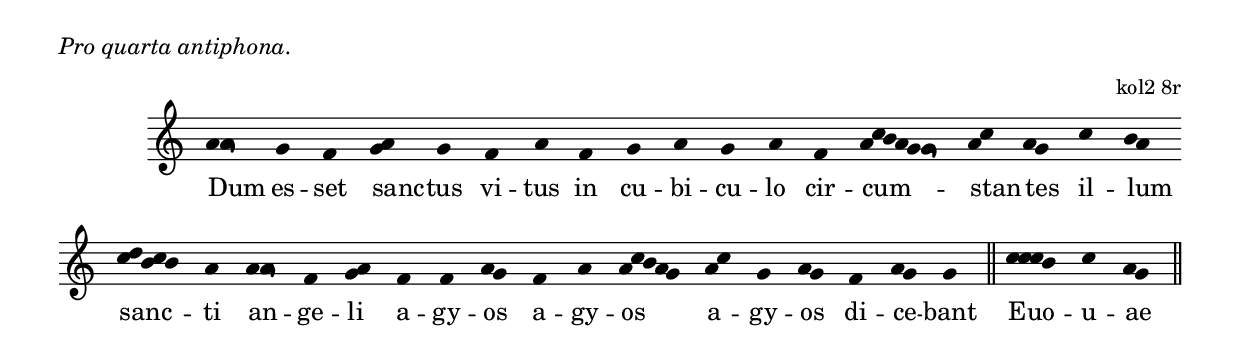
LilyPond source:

\version "2.19.32"

\include "../lib/synopsis.ily"

\markup\italic{
  Pro quarta antiphona.
}

\score {
  \transpose c c' {
    \plainchant
    \melisma { a \strophicus a } \bar "" g f \bar "" \melisma { g a } g \bar "" f a \bar "" f \bar "" g a g a \bar ""
    f \melisma { a c' b a g \strophicus g } \melisma { a c' } \melisma { a g } \bar "" c' \bar "" \melisma { b a } \bar "" \melisma { c' d' b c' b } a \bar "" \melisma { a \strophicus a } f \melisma { g a } \bar ""
    f f \melisma { a g } \bar "" f a \melisma { a c' b a g } \bar "" \melisma { a c' } g \melisma { a g } \bar "" f \melisma { a g } g \bar "||"

    \melisma { c' c' c' b } c' \melisma { a g } \bar "||"
  }
  \addlyrics {
    Dum es -- set sanc -- tus vi -- tus in cu -- bi -- cu -- lo
    cir -- cum -- stan -- tes il -- lum sanc -- ti an -- ge -- li
    a -- gy -- os a -- gy -- os a -- gy -- os di -- ce -- bant

    Euo -- u -- ae
  }
  \header {
    fontes = "kol2 8r"
  }
}
